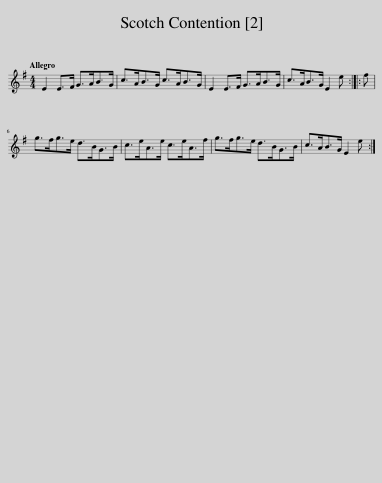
X:1
L:1/8
Q:1/4=120
M:4/4
I:linebreak $
K:Emin
V:1 treble
V:1
 E2 E>F G>AB>G | c>AB>G c>AB>G | E2 E>F G>AB>G | c>AB>G E2 e :: f |$ %5
 g>fg>e d>BG>B | c>eA>e c>eA>f | g>fg>e d>BG>B | c>AB>G E2 e :| %9
